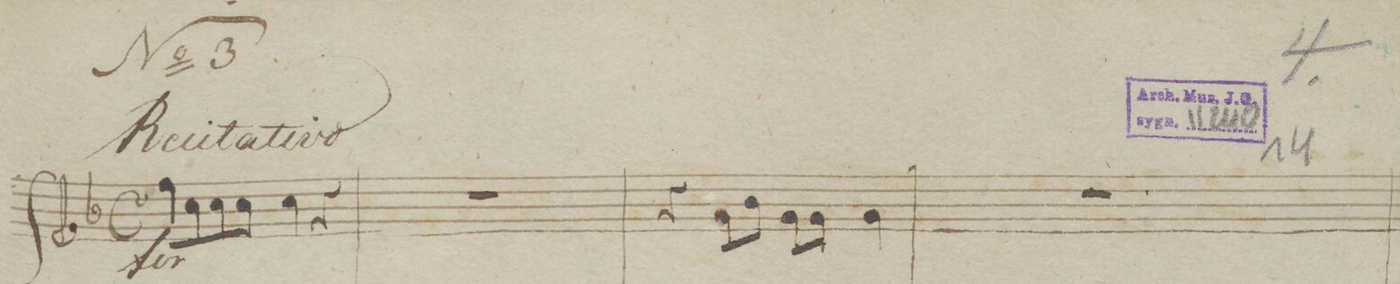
**kern	**dynam
*I"Violio 1mo	*
*clefG2	*
*k[b-]	*
*met(c)	*
*M4/4	*
*	*below
8ff\L	f
8cc\	.
8cc\	.
8cc\J	.
4cc\	.
4r	.
=2	=2
1r	.
=3	=3
4r	.
8gL\	.
8b-\J	.
8gL\	.
8gJ\	.
4g\	.
=4	=4
1r	.
=5	=5
*-	*-
